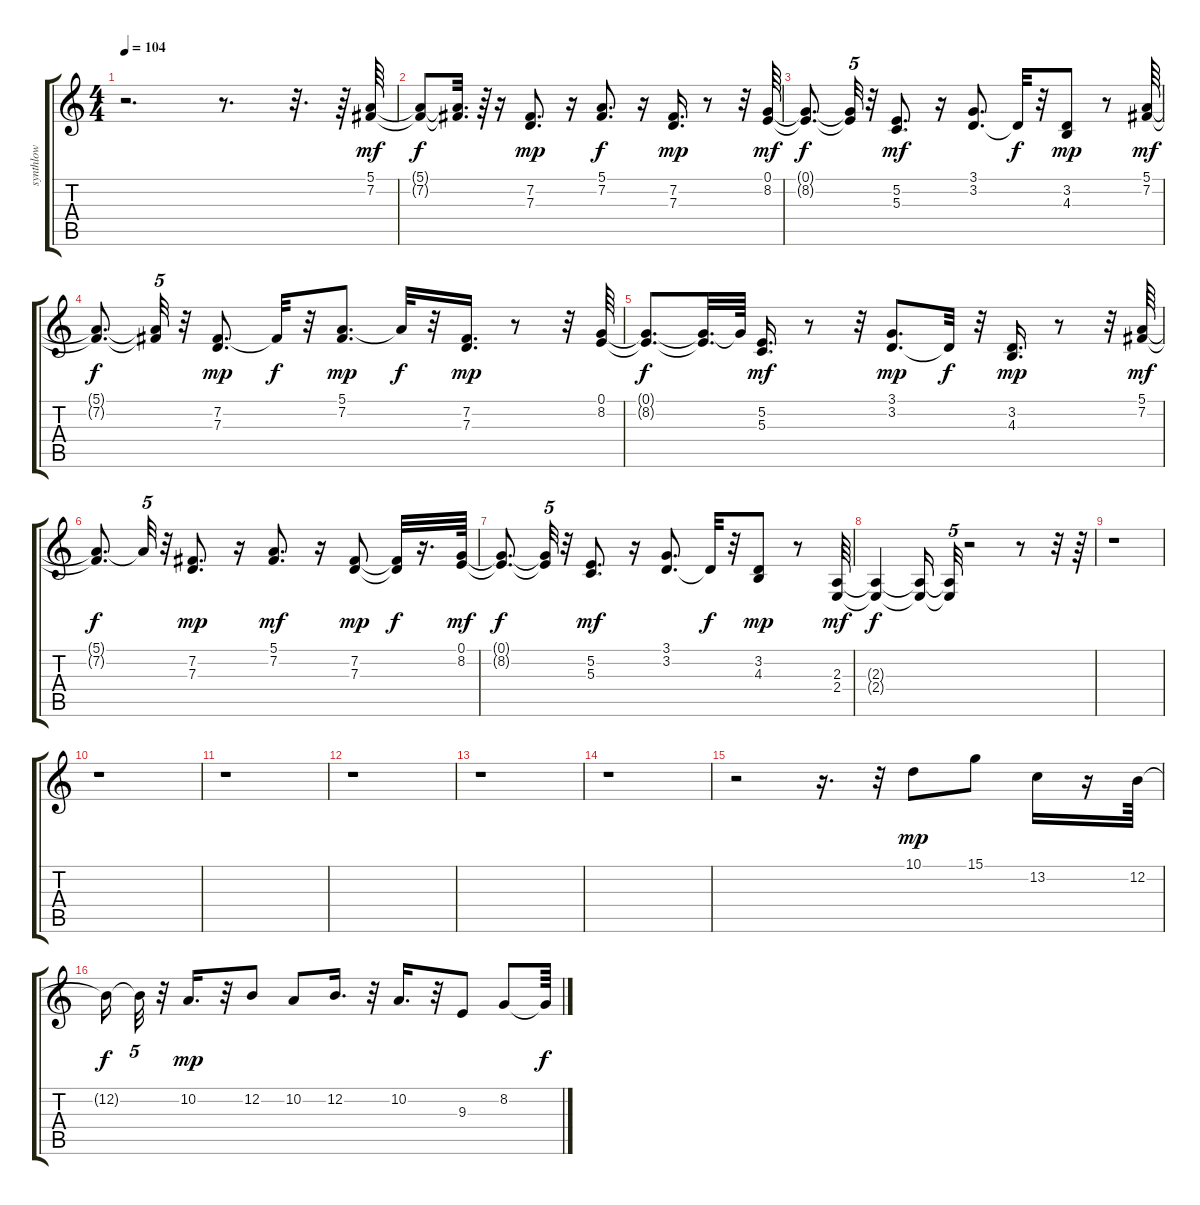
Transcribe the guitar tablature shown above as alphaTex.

\track ("synthlow" "synthlow") {instrument bassoon}
\staff {score tabs}
\tuning (E4 B3 G3 D3 A2 E2) {hide}
\ts (4 4)
\tempo 104
\clef g2
\ks c
r.2{d dy f} r.8{d} r.32{d} r.64 (5.1 7.2).64{dy mf} |
(5.1{t} 7.2{t}).8{dy f} (5.1{t} 7.2{t}).32{d} r.64 r.16 (7.2 7.3).8{d dy mp} r.16 (5.1 7.2).8{d dy f} r.16 (7.2 7.3).16{d dy mp} r.8 r.32 (0.1 8.2).64{dy mf} |
(0.1{t} 8.2{t}).8{d dy f} (0.1{t} 8.2{t}).32{tu (5 4)} r.32 (5.2 5.3).8{d dy mf} r.16 (3.1 3.2).8{d} 3.2{t}.32{dy f} r.32 (3.2 4.3).8{dy mp} r.8 (5.1 7.2).64{dy mf} |
(5.1{t} 7.2{t}).8{d dy f} (5.1{t} 7.2{t}).32{tu (5 4)} r.32 (7.2 7.3).8{d dy mp} 7.2{t}.32{dy f} r.32 (5.1 7.2).8{d dy mp} 5.1{t}.32{dy f} r.32 (7.2 7.3).16{d dy mp} r.8 r.32 (0.1 8.2).64 |
(0.1{t} 8.2{t}).8{d dy f} (0.1{t} 8.2{t}).32{d} 8.2{t}.64 (5.2 5.3).16{d dy mf} r.8 r.32 (3.1 3.2).8{d dy mp} 3.2{t}.32{dy f} r.32 (3.2 4.3).16{d dy mp} r.8 r.32 (5.1 7.2).64{dy mf} |
(5.1{t} 7.2{t}).8{d dy f} 5.1{t}.32{tu (5 4)} r.32 (7.2 7.3).8{d dy mp} r.16 (5.1 7.2).8{d dy mf} r.16 (7.2 7.3).8{dy mp} (7.2{t} 7.3{t}).32{dy f} r.16{d} (0.1 8.2).64{dy mf} |
(0.1{t} 8.2{t}).8{d dy f} (0.1{t} 8.2{t}).32{tu (5 4)} r.32 (5.2 5.3).8{d dy mf} r.16 (3.1 3.2).8{d} 3.2{t}.32{dy f} r.32 (3.2 4.3).8{dy mp} r.8 (2.3 2.4).64{dy mf} |
(2.3{t} 2.4{t}).4{dy f} (2.3{t} 2.4{t}).16 (2.3{t} 2.4{t}).32{tu (5 4)} r.2 r.8 r.32 r.64 |
r.1 |
r.1 |
r.1 |
r.1 |
r.1 |
r.1 |
r.2 r.16{d} r.32{tu (5 4)} 10.1.8{dy mp} 15.1.8 13.2.16 r.16 12.2.64 |
12.2{t}.16{dy f} 12.2{t}.32{tu (5 4)} r.32 10.2.16{d dy mp} r.32 12.2.8 10.2.8 12.2.16{d} r.32 10.2.16{d} r.32 9.3.8 8.2.8 8.2{t}.64{dy f}
